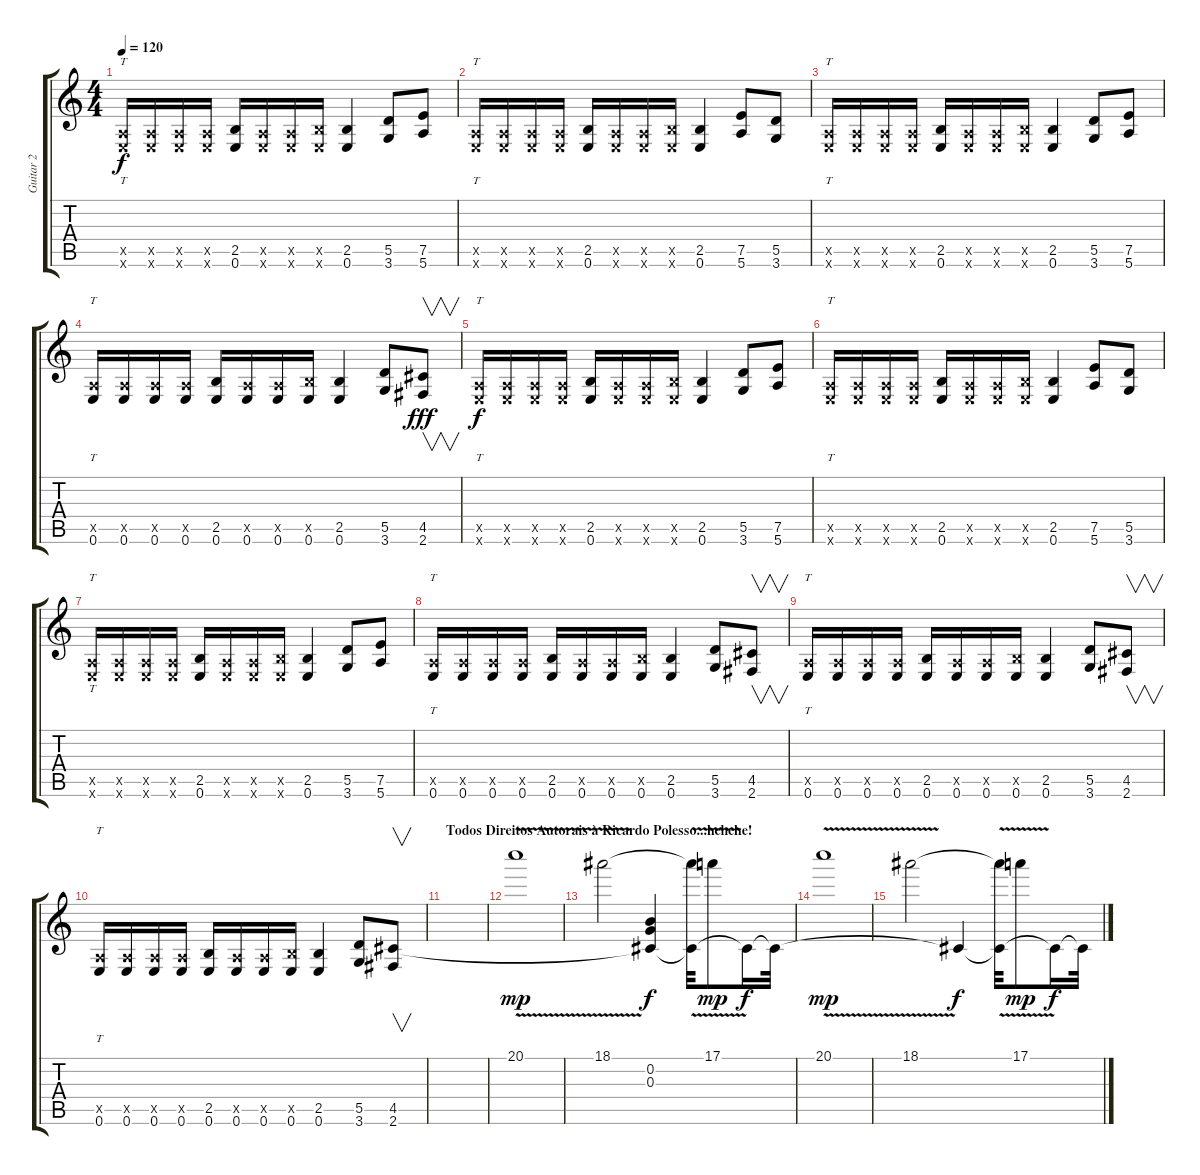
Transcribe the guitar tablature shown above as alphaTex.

\track ("Guitar 2" "Guitar 2") {instrument distortionguitar}
\staff {score tabs}
\tuning (E4 B3 G3 D3 A2 E2) {hide}
\ts (4 4)
\tempo 120
\clef g2
\ks c
(0.5{x} 0.6{x}).16{tt dy f} (0.5{x} 0.6{x}).16 (0.5{x} 0.6{x}).16 (0.5{x} 0.6{x}).16 (2.5 0.6).16 (0.5{x} 0.6{x}).16 (0.5{x} 0.6{x}).16 (2.5{x} 0.6{x}).16 (2.5 0.6).4 (5.5 3.6).8 (7.5 5.6).8 |
(0.5{x} 0.6{x}).16{tt} (0.5{x} 0.6{x}).16 (0.5{x} 0.6{x}).16 (0.5{x} 0.6{x}).16 (2.5 0.6).16 (0.5{x} 0.6{x}).16 (0.5{x} 0.6{x}).16 (2.5{x} 0.6{x}).16 (2.5 0.6).4 (7.5 5.6).8 (5.5 3.6).8 |
(0.5{x} 0.6{x}).16{tt} (0.5{x} 0.6{x}).16 (0.5{x} 0.6{x}).16 (0.5{x} 0.6{x}).16 (2.5 0.6).16 (0.5{x} 0.6{x}).16 (0.5{x} 0.6{x}).16 (2.5{x} 0.6{x}).16 (2.5 0.6).4 (5.5 3.6).8 (7.5 5.6).8 |
(0.5{x} 0.6).16{tt} (0.5{x} 0.6).16 (0.5{x} 0.6).16 (0.5{x} 0.6).16 (2.5 0.6).16 (0.5{x} 0.6).16 (0.5{x} 0.6).16 (2.5{x} 0.6).16 (2.5 0.6).4 (5.5 3.6).8 (4.5 2.6).8{v dy fff} |
(0.5{x} 0.6{x}).16{tt dy f} (0.5{x} 0.6{x}).16 (0.5{x} 0.6{x}).16 (0.5{x} 0.6{x}).16 (2.5 0.6).16 (0.5{x} 0.6{x}).16 (0.5{x} 0.6{x}).16 (2.5{x} 0.6{x}).16 (2.5 0.6).4 (5.5 3.6).8 (7.5 5.6).8 |
(0.5{x} 0.6{x}).16{tt} (0.5{x} 0.6{x}).16 (0.5{x} 0.6{x}).16 (0.5{x} 0.6{x}).16 (2.5 0.6).16 (0.5{x} 0.6{x}).16 (0.5{x} 0.6{x}).16 (2.5{x} 0.6{x}).16 (2.5 0.6).4 (7.5 5.6).8 (5.5 3.6).8 |
(0.5{x} 0.6{x}).16{tt} (0.5{x} 0.6{x}).16 (0.5{x} 0.6{x}).16 (0.5{x} 0.6{x}).16 (2.5 0.6).16 (0.5{x} 0.6{x}).16 (0.5{x} 0.6{x}).16 (2.5{x} 0.6{x}).16 (2.5 0.6).4 (5.5 3.6).8 (7.5 5.6).8 |
(0.5{x} 0.6).16{tt} (0.5{x} 0.6).16 (0.5{x} 0.6).16 (0.5{x} 0.6).16 (2.5 0.6).16 (0.5{x} 0.6).16 (0.5{x} 0.6).16 (2.5{x} 0.6).16 (2.5 0.6).4 (5.5 3.6).8 (4.5 2.6).8{v} |
(0.5{x} 0.6).16{tt} (0.5{x} 0.6).16 (0.5{x} 0.6).16 (0.5{x} 0.6).16 (2.5 0.6).16 (0.5{x} 0.6).16 (0.5{x} 0.6).16 (2.5{x} 0.6).16 (2.5 0.6).4 (5.5 3.6).8 (4.5 2.6).8{v} |
(0.5{x} 0.6).16{tt} (0.5{x} 0.6).16 (0.5{x} 0.6).16 (0.5{x} 0.6).16 (2.5 0.6).16 (0.5{x} 0.6).16 (0.5{x} 0.6).16 (2.5{x} 0.6).16 (2.5 0.6).4 (5.5 3.6).8 (4.5 2.6).8{v} |
\section ("" "Todos Direitos Autorais à Ricardo Polesso...hehehe!")
|
20.1{v}.1{dy mp} |
18.1{v}.2 (0.2 0.3 4.5{t}).4{dy f} (18.1{t} 4.5{t}).32 17.1{v}.8{dy mp} 4.5{t}.16{dy f} 4.5{t}.32 |
20.1{v}.1{dy mp} |
18.1{v}.2 4.5{t}.4{dy f} (18.1{t} 4.5{t}).32 17.1{v}.8{dy mp} 4.5{t}.16{dy f} 4.5{t}.32
